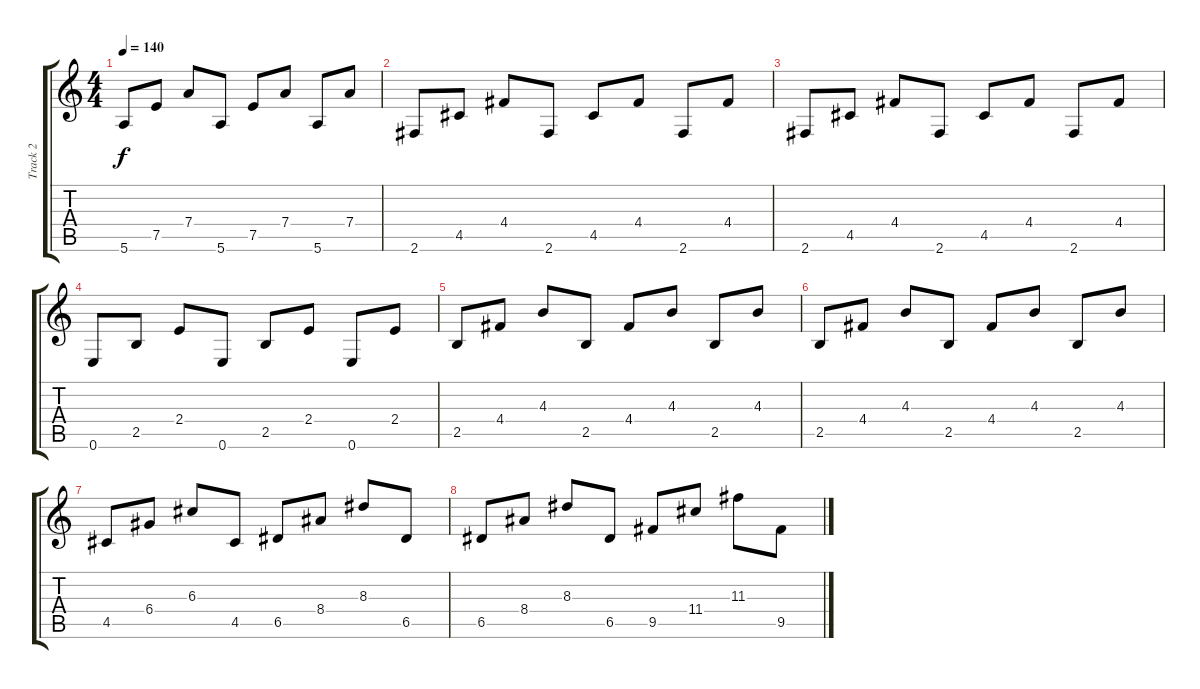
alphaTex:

\track ("Track 2" "Track 2") {instrument acousticguitarsteel}
\staff {score tabs}
\tuning (E4 B3 G3 D3 A2 E2) {hide}
\ts (4 4)
\tempo 140
\clef g2
\ks c
5.6.8{dy f} 7.5.8 7.4.8 5.6.8 7.5.8 7.4.8 5.6.8 7.4.8 |
2.6.8 4.5.8 4.4.8 2.6.8 4.5.8 4.4.8 2.6.8 4.4.8 |
2.6.8 4.5.8 4.4.8 2.6.8 4.5.8 4.4.8 2.6.8 4.4.8 |
0.6.8 2.5.8 2.4.8 0.6.8 2.5.8 2.4.8 0.6.8 2.4.8 |
2.5.8 4.4.8 4.3.8 2.5.8 4.4.8 4.3.8 2.5.8 4.3.8 |
2.5.8 4.4.8 4.3.8 2.5.8 4.4.8 4.3.8 2.5.8 4.3.8 |
4.5.8 6.4.8 6.3.8 4.5.8 6.5.8 8.4.8 8.3.8 6.5.8 |
6.5.8 8.4.8 8.3.8 6.5.8 9.5.8 11.4.8 11.3.8 9.5.8
